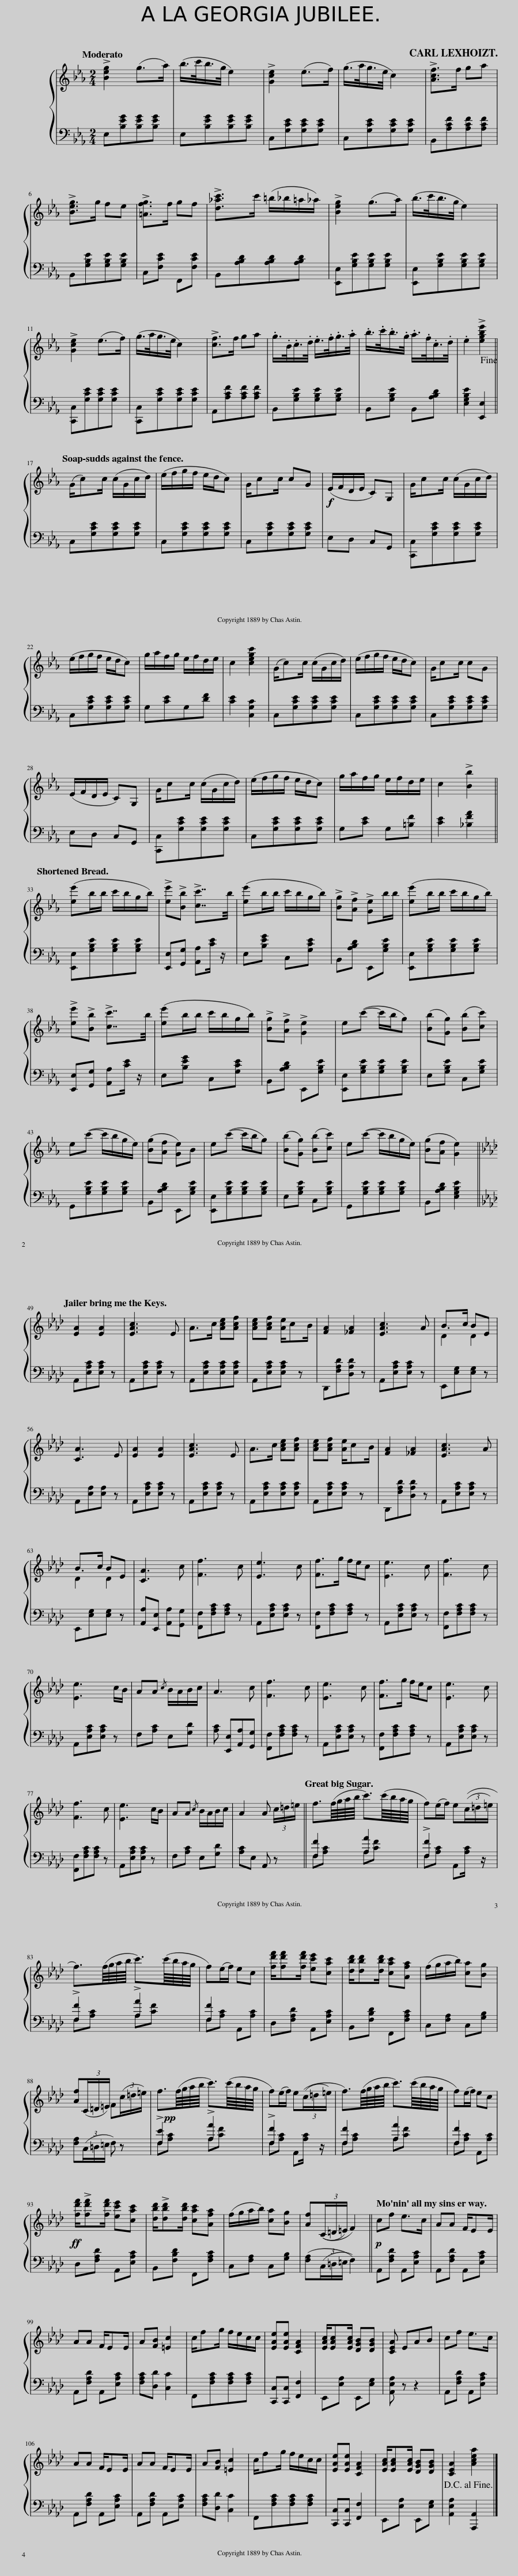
X:1
%%score { ( 1 3 ) | ( 2 4 ) }
L:1/8
Q:1/4=110
M:2/4
I:linebreak $
K:Eb
V:1 treble
V:3 treble
V:2 bass
V:4 bass
V:1
 !>![Beg]2 (g>a) | (b/>c'/b/>g/ e2) | !>![Gce]2 (e>f) | (g/>a/g/>e/ c2) | !>![Acf]>f ga |$ %5
 !>![Beg]>g fe | !>![=Afg]>f gf | !>![d_ac']>c' (=b/_b/=a/_a/) | !>![Beg]2 (g>a) | (b/>c'/b/>g/ e2) |$ %10
 !>![Gce]2 (e>f) | (g/>a/g/>e/ c2) | !>![cf]>f ga | .g/>.B/.c/>.d/ .e/>.f/.g/>.a/ | .b/>.c'/.b/>.g/ .a/>.f/.c/>.d/ | %15
 .e2 !>![egbe']2!fine! ||$ (G/c)c/ (c/G/c/d/) | (e/f/g/f/ e/d/c) | G/cc/ cG |!f! (E/F/D/E/ C)G, | %20
 G/cc/ (c/G/c/d/) |$ (e/f/g/f/ e/d/c) | g/a/f/g/ e/f/d/e/ | c2 [cegc']2 | (G/c)c/ (c/G/c/d/) | %25
 (e/f/g/f/ e/d/c) | G/cc/ cG |$ (E/F/D/E/ C)G, | G/cc/ (c/G/c/d/) | (e/f/g/f/ e/d/c) | %30
 g/a/f/g/ e/f/d/e/ | c2 !>![Bb]2 ||$ ([ee']b/b/ c'/b/g/b/) | !>![ee']!>![Bb] !>![cc']7/4b/4 | ([ee']b/b/ c'/b/g/b/) | %35
 !>![Bg]!>![Af] !>![Ge]b/b/ | ([ee']b/b/ c'/b/g/b/) |$ !>![ee']!>![Bb] !>![cc']7/4b/4 | ([ee']b/b/ c'/b/g/b/) | !>![Bg]!>![Af] !>![Ge]2 | %40
 e(c'- c'/b/g) | ([Bb][Gg]) ([Bb][cc']) |$ e(c'- c'/b/g/e/) | ([Bg][Af] [Ge])B | e(c'- c'/b/g) | %45
 ([Bb][Gg]) ([Bb][cc']) | e(c'- c'/b/g/e/) | ([Bg][Af] [Ge]2) ||$[K:Ab] [EA]2 [EA]2 | [EAc]3 E | %50
 A>c [Ace][Acf] | [Ace][Acf] [Ae]/cB/ | [FA]2 [_FA]2 | [EAc]3 A | D2 D2 |$ %55
 [CA]3 E | [EA]2 [EA]2 | [EAc]3 E | A>c [Ace][Acf] | [Ace][Acf] [Ae]/cB/ | %60
 [FA]2 [_FA]2 | [EAc]3 A |$ D2 D2 | [CA]3 c | [Ff]3 c | %65
 [Ee]3 c | [Ff]>g f/e/c | [Ee]3 c | [Ff]3 c |$ [Ee]3 c/B/ | %70
 AA{/c} B/A/B/c/ | A3 c | [Ff]3 c | [Ee]3 c | [Ff]>g f/e/c | %75
 [Ee]3 c |$ [Ff]3 c | [Ee]3 c/B/ | AA{/c} B/A/B/c/ | A2 A (3c/=d/=e/ || %80
 f3/2(f/8g/8a/8b/8 c'3/2)(c'/8b/8a/8g/8 | f)(e/f/) e(3((c/=d/=e/) |$ f3/2)(f/8g/8a/8b/8 c'3/2)(c'/8b/8a/8g/8 | f)(e/f/) ec | [fd'f']/[fd'f'][fd'f']/ [ec'e'][cac'] | %85
 [dbd']/[dbd'][dbd']/ [cac'][Afa] | (f/g/a/b/) [ca][Bg] |$ [Af](3(C/=D/=E/) F(3(c/=d/=e/) |!pp! f3/2(f/8g/8a/8b/8 c'3/2)(c'/8b/8a/8g/8 | f)(e/f/) e(3((c/=d/=e/) | %90
 f3/2)(f/8g/8a/8b/8 c'3/2)(c'/8b/8a/8g/8 | f)(e/f/) ec |$!ff! [fd'f']/!>![fd'f'][fd'f']/ [ec'e'][cac'] | [dbd']/!>![dbd'][dbd']/ [cac'][Afa] | (f/g/a/b/) [ca][Bg] | %95
 [Af](3((C/=D/=E/) F2) ||!p! cf e>c | AA F/EE/ |$ AA F/EE/ | A[FB] [=Ec]2 | %100
 c/fg/ f/e/c/c/ | [EAe][EAe] [CFA]2 | [EAc]/[EAc][EAc]/ [DGB][DGB] | [CEA] EAB | cf e>c |$ %105
 AA F/EE/ | AA F/EE/ | A[FB] [=Ec]2 | c/fg/ f/e/c/c/ | [EAe][EAe] [CFA]2 | %110
 [EAc]/[EAc][EAc]/ [DGB][DGB] | [CEA]2 [Acea]2!D.C.! |] %112
V:2
 E,[B,EG][B,EG][B,EG] | E,[B,EG][B,EG][B,EG] | C,[G,CE][G,CE][G,CE] | C,[G,CE][G,CE][G,CE] | B,,[A,CF][A,CF][A,CF] |$ %5
 B,,[G,B,E][G,B,E][G,B,E] | C,[F,CE] F,,[F,CE] | B,,[A,B,D][A,B,D][A,B,D] | [E,,E,][G,B,E][G,B,E][G,B,E] | [E,,E,][G,B,E][G,B,E][G,B,E] |$ %10
 [C,,C,][G,CE][G,CE][G,CE] | [C,,C,][G,CE][G,CE][G,CE] | A,,[A,CF][A,CF][A,CF] | B,,[G,B,E][G,B,E][G,B,E] | B,,[G,B,E] B,,[A,B,D] | %15
 [E,G,B,E]2 [E,,E,]2 ||$ C,[G,CE][G,CE][G,CE] | C,[G,CE][G,CE][G,CE] | C,[G,CE][G,CE][G,CE] | E,D, C,G,, | %20
 [C,,C,][G,CE][G,CE][G,CE] |$ C,[G,CE][G,CE][G,CE] | G,[CE]G,[DF] | [CE]2 [C,G,C]2 | C,[G,CE][G,CE][G,CE] | %25
 C,[G,CE][G,CE][G,CE] | C,[G,CE][G,CE][G,CE] |$ E,D, C,G,, | [C,,C,][G,CE][G,CE][G,CE] | C,[G,CE][G,CE][G,CE] | %30
 G,[CE] G,[=B,F] | [CE]2 [_B,FA]2 ||$ [E,,E,][G,B,E][G,B,E][G,B,E] | [E,,E,][G,,G,] [A,,A,][CE]/ z/ | E,[B,EG] C,[G,CE] | %35
 B,,[A,B,D] E,,[G,B,E] | [E,,E,][G,B,E][G,B,E][G,B,E] |$ [E,,E,][G,,G,] [A,,A,][CE]/ z/ | E,[B,EG] C,[G,CE] | B,,[A,B,D] E,,[G,B,E] | %40
 [E,,E,][G,B,E][G,B,E][G,B,E] | E,[G,B,E] C,[G,B,E] |$ G,,[G,B,E][G,B,E][G,B,E] | B,,[A,B,D] E,,[G,B,E] | [E,,E,][G,B,E][G,B,E][G,B,E] | %45
 E,[G,B,E] C,[G,B,E] | G,,[G,B,E][G,B,E][G,B,E] | B,,[A,B,D] [E,G,B,E]2 ||$[K:Ab] A,,[E,A,C][E,A,C] z | A,,[E,A,C][E,A,C] z | %50
 A,,[E,A,C][E,A,C][E,A,C] | A,,[E,A,C][E,A,C] z | D,,[F,A,D][D,A,D] z | A,,[E,A,C][E,A,C] z | E,,[E,G,][E,G,] z |$ %55
 A,,[E,A,][E,A,] z | A,,[E,A,C][E,A,C] z | A,,[E,A,C][E,A,C] z | A,,[E,A,C][E,A,C][E,A,C] | A,,[E,A,C][E,A,C] z | %60
 D,,[F,A,D][D,A,D] z | A,,[E,A,C][E,A,C] z |$ E,,[E,G,][E,G,] z | [A,,A,][E,,E,] [A,,A,][G,,G,] | [F,,F,][F,A,C][F,A,C] z | %65
 A,,[E,A,C][E,A,C] z | [F,,F,][F,A,C][F,A,C] z | A,,[E,A,C][E,A,C] z | [F,,F,][F,A,C][F,A,C] z |$ A,,[E,A,C][E,A,C] z | %70
 F,[A,C] E,[G,D] | [A,C] [E,,E,][A,,A,][G,,G,] | [F,,F,][F,A,C][F,A,C] z | A,,[E,A,C][E,A,C] z | [F,,F,][F,A,C][F,A,C] z | %75
 A,,[E,A,C][E,A,C] z |$ [F,,F,][F,A,C][F,A,C] z | A,,[E,A,C][E,A,C] z | F,[A,C] E,[G,D] | [A,C]E, A,, z || %80
 [F,F]2 [A,A]2 | !>![F,F]2 A,,[A,C]/ z/ |$ !>![F,F]2 !>![A,A]2 | [F,F]2 A,,[A,C] | D,[F,A,D] A,,[E,A,C] | %85
 B,,[F,B,D] F,,[F,A,C] | C,[F,A,] C,[G,B,] |$ [F,A,](3(C,/=D,/=E,/ F,) z | !>![F,E]2 !>![A,A]2 | !>![F,F]2 A,,[A,C]/ z/ | %90
 [F,F]2 [A,A]2 | [F,F]2 A,,[A,C] |$ D,[F,A,D] A,,[E,A,C] | B,,[F,B,D] F,,[F,A,C] | C,[F,A,] C,[G,B,] | %95
 ([F,A,](3(C,/=D,/=E,/ F,2)) || A,,[F,A,D] A,,[E,A,C] | A,,[F,A,D] A,,[E,A,C] |$ A,,[F,A,D] A,,[E,A,C] | [F,A,C][D,D] [C,C]2 | %100
 F,,[F,A,C][F,A,C][F,A,C] | [C,,C,][C,,C,] [F,,F,]2 | E,,[E,A,] E,,[E,G,] | [A,,E,A,] z z2 | A,,[F,A,D] A,,[E,A,C] |$ %105
 A,,[F,A,D] A,,[E,A,C] | A,,[F,A,D] A,,[E,A,C] | [F,A,C][D,D] [C,C]2 | F,,[F,A,C][F,A,C][F,A,C] | [C,,C,][C,,C,] [F,,F,]2 | %110
 E,,[E,A,] E,,[E,G,] | [A,,E,A,]2 [A,,,A,,]2 |] %112
V:3
 x4 | x4 | x4 | x4 | x4 |$ %5
 x4 | x4 | x4 | x4 | x4 |$ %10
 x4 | x4 | x4 | x4 | x4 | %15
 x4 ||$ x4 | x4 | x4 | x4 | %20
 x4 |$ x4 | x4 | x4 | x4 | %25
 x4 | x4 |$ x4 | x4 | x4 | %30
 x4 | x4 ||$ x4 | x4 | x4 | %35
 x4 | x4 |$ x4 | x4 | x4 | %40
 x4 | x4 |$ x4 | x4 | x4 | %45
 x4 | x4 | x4 ||$[K:Ab] x4 | x4 | %50
 x4 | x4 | x4 | x4 | B>c BE |$ %55
 x4 | x4 | x4 | x4 | x4 | %60
 x4 | x4 |$ B>c BE | x4 | x4 | %65
 x4 | x4 | x4 | x4 |$ x4 | %70
 x4 | x4 | x4 | x4 | x4 | %75
 x4 |$ x4 | x4 | x4 | x4 || %80
 x4 | x4 |$ x4 | x4 | x4 | %85
 x4 | x4 |$ x4 | x4 | x4 | %90
 x4 | x4 |$ x4 | x4 | x4 | %95
 x4 || x4 | x4 |$ x4 | x4 | %100
 x4 | x4 | x4 | x4 | x4 |$ %105
 x4 | x4 | x4 | x4 | x4 | %110
 x4 | x4 |] %112
V:4
 x4 | x4 | x4 | x4 | x4 |$ %5
 x4 | x4 | x4 | x4 | x4 |$ %10
 x4 | x4 | x4 | x4 | x4 | %15
 x4 ||$ x4 | x4 | x4 | x4 | %20
 x4 |$ x4 | x4 | x4 | x4 | %25
 x4 | x4 |$ x4 | x4 | x4 | %30
 x4 | x4 ||$ x4 | x4 | x4 | %35
 x4 | x4 |$ x4 | x4 | x4 | %40
 x4 | x4 |$ x4 | x4 | x4 | %45
 x4 | x4 | x4 ||$[K:Ab] x4 | x4 | %50
 x4 | x4 | x4 | x4 | x4 |$ %55
 x4 | x4 | x4 | x4 | x4 | %60
 x4 | x4 |$ x4 | x4 | x4 | %65
 x4 | x4 | x4 | x4 |$ x4 | %70
 x4 | x4 | x4 | x4 | x4 | %75
 x4 |$ x4 | x4 | x4 | x4 || %80
 F,[A,C] A,[CF] | F,[A,C] x2 |$ F,[A,C] A,[CF] | F,[A,C] x2 | x4 | %85
 x4 | x4 |$ x4 | F,[A,C] A,[CF] | F,[A,C] x2 | %90
 F,[A,C] A,[CF] | F,[A,C] x2 |$ x4 | x4 | x4 | %95
 x4 || x4 | x4 |$ x4 | x4 | %100
 x4 | x4 | x4 | x4 | x4 |$ %105
 x4 | x4 | x4 | x4 | x4 | %110
 x4 | x4 |] %112
